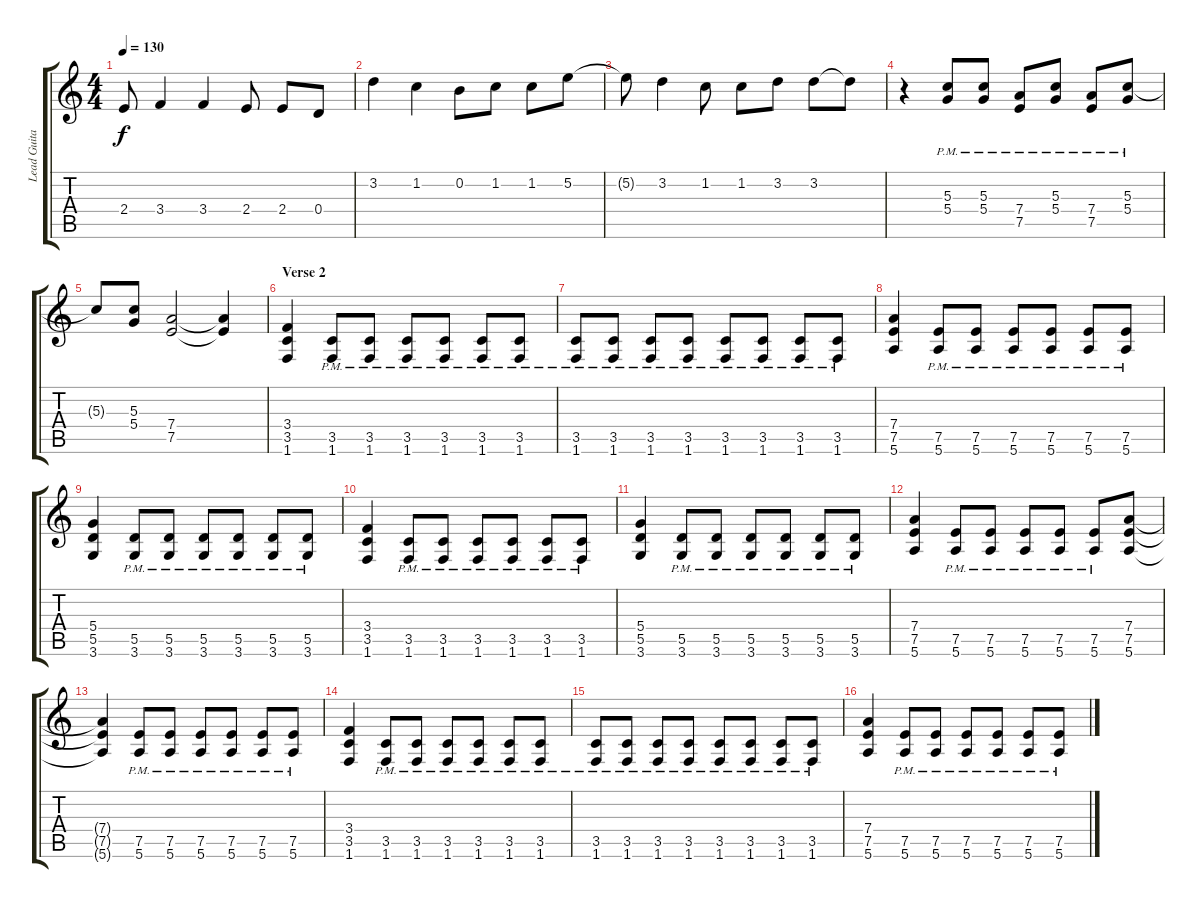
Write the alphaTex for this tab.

\track ("Lead Guitar" "Lead Guita") {instrument distortionguitar}
\staff {score tabs}
\tuning (E4 B3 G3 D3 A2 E2) {hide}
\ts (4 4)
\tempo 130
\clef g2
\ks c
2.4{t}.8{dy f} 3.4.4 3.4.4 2.4.8 2.4.8 0.4.8 |
3.2.4 1.2.4 0.2.8 1.2.8 1.2.8 5.2.8 |
5.2{t}.8 3.2.4 1.2.8 1.2.8 3.2.8 3.2.8 3.2{t}.8 |
r.4 (5.3{pm} 5.4).8 (5.3{pm} 5.4).8 (7.4{pm} 7.5).8 (5.3{pm} 5.4).8 (7.4 7.5{pm}).8 (5.3 5.4{pm}).8 |
5.3{t}.8 (5.3 5.4).8 (7.4 7.5).2 (7.4{t} 7.5{t}).4 |
\section ("" "Verse 2")
(3.4 3.5 1.6).4 (3.5{pm} 1.6{pm}).8 (3.5{pm} 1.6{pm}).8 (3.5{pm} 1.6{pm}).8 (3.5{pm} 1.6{pm}).8 (3.5{pm} 1.6{pm}).8 (3.5{pm} 1.6{pm}).8 |
(3.5{pm} 1.6{pm}).8 (3.5{pm} 1.6{pm}).8 (3.5{pm} 1.6{pm}).8 (3.5{pm} 1.6{pm}).8 (3.5{pm} 1.6{pm}).8 (3.5{pm} 1.6{pm}).8 (3.5{pm} 1.6{pm}).8 (3.5{pm} 1.6{pm}).8 |
(7.4 7.5 5.6).4 (7.5{pm} 5.6{pm}).8 (7.5{pm} 5.6{pm}).8 (7.5{pm} 5.6{pm}).8 (7.5{pm} 5.6{pm}).8 (7.5{pm} 5.6{pm}).8 (7.5{pm} 5.6{pm}).8 |
(5.4 5.5 3.6).4 (5.5{pm} 3.6{pm}).8 (5.5{pm} 3.6{pm}).8 (5.5{pm} 3.6{pm}).8 (5.5{pm} 3.6{pm}).8 (5.5{pm} 3.6{pm}).8 (5.5{pm} 3.6{pm}).8 |
(3.4 3.5 1.6).4 (3.5{pm} 1.6{pm}).8 (3.5{pm} 1.6{pm}).8 (3.5{pm} 1.6{pm}).8 (3.5{pm} 1.6{pm}).8 (3.5{pm} 1.6{pm}).8 (3.5{pm} 1.6{pm}).8 |
(5.4 5.5 3.6).4 (5.5{pm} 3.6{pm}).8 (5.5{pm} 3.6{pm}).8 (5.5{pm} 3.6{pm}).8 (5.5{pm} 3.6{pm}).8 (5.5{pm} 3.6{pm}).8 (5.5{pm} 3.6{pm}).8 |
(7.4 7.5 5.6).4 (7.5{pm} 5.6{pm}).8 (7.5{pm} 5.6{pm}).8 (7.5{pm} 5.6{pm}).8 (7.5{pm} 5.6{pm}).8 (7.5{pm} 5.6{pm}).8 (7.4 7.5 5.6).8 |
(7.4{t} 7.5{t} 5.6{t}).4 (7.5{pm} 5.6{pm}).8 (7.5{pm} 5.6{pm}).8 (7.5{pm} 5.6{pm}).8 (7.5{pm} 5.6{pm}).8 (7.5{pm} 5.6{pm}).8 (7.5{pm} 5.6{pm}).8 |
(3.4 3.5 1.6).4 (3.5{pm} 1.6{pm}).8 (3.5{pm} 1.6{pm}).8 (3.5{pm} 1.6{pm}).8 (3.5{pm} 1.6{pm}).8 (3.5{pm} 1.6{pm}).8 (3.5{pm} 1.6{pm}).8 |
(3.5{pm} 1.6{pm}).8 (3.5{pm} 1.6{pm}).8 (3.5{pm} 1.6{pm}).8 (3.5{pm} 1.6{pm}).8 (3.5{pm} 1.6{pm}).8 (3.5{pm} 1.6{pm}).8 (3.5{pm} 1.6{pm}).8 (3.5{pm} 1.6{pm}).8 |
(7.4 7.5 5.6).4 (7.5{pm} 5.6{pm}).8 (7.5{pm} 5.6{pm}).8 (7.5{pm} 5.6{pm}).8 (7.5{pm} 5.6{pm}).8 (7.5{pm} 5.6{pm}).8 (7.5{pm} 5.6{pm}).8
